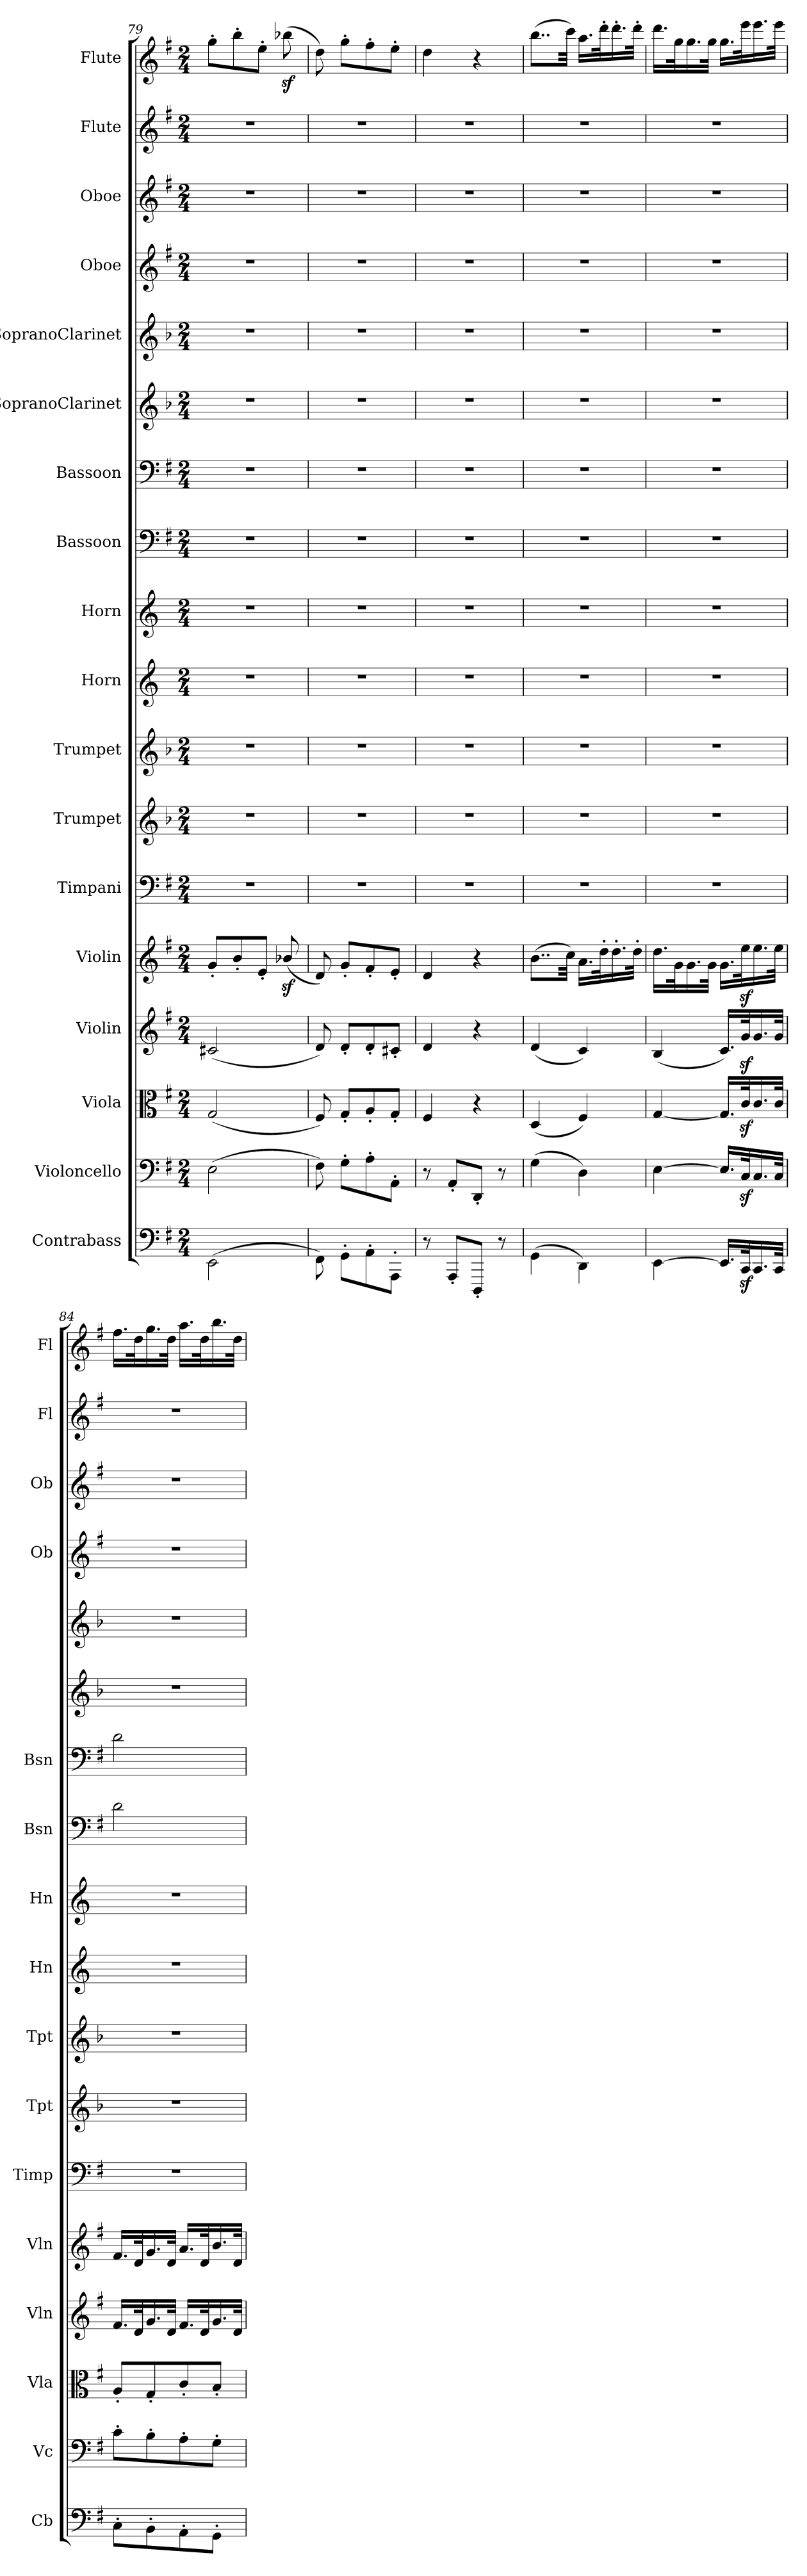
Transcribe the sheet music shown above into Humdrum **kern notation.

**kern	**kern	**kern	**kern	**kern	**kern	**kern	**kern	**kern	**kern	**kern	**kern	**kern	**kern	**kern	**kern	**kern	**kern
*part18	*part17	*part16	*part15	*part14	*part13	*part12	*part11	*part10	*part9	*part8	*part7	*part6	*part5	*part4	*part3	*part2	*part1
*staff18	*staff17	*staff16	*staff15	*staff14	*staff13	*staff12	*staff11	*staff10	*staff9	*staff8	*staff7	*staff6	*staff5	*staff4	*staff3	*staff2	*staff1
*I"Contrabass	*I"Violoncello	*I"Viola	*I"Violin	*I"Violin	*I"Timpani	*I"Trumpet	*I"Trumpet	*I"Horn	*I"Horn	*I"Bassoon	*I"Bassoon	*I"SopranoClarinet	*I"SopranoClarinet	*I"Oboe	*I"Oboe	*I"Flute	*I"Flute
*I'Cb	*I'Vc	*I'Vla	*I'Vln	*I'Vln	*I'Timp	*I'Tpt	*I'Tpt	*I'Hn	*I'Hn	*I'Bsn	*I'Bsn	*	*	*I'Ob	*I'Ob	*I'Fl	*I'Fl
*clefF4	*clefF4	*clefC3	*clefG2	*clefG2	*clefF4	*clefG2	*clefG2	*clefG2	*clefG2	*clefF4	*clefF4	*clefG2	*clefG2	*clefG2	*clefG2	*clefG2	*clefG2
*k[f#]	*k[f#]	*k[f#]	*k[f#]	*k[f#]	*k[f#]	*k[b-]	*k[b-]	*k[]	*k[]	*k[f#]	*k[f#]	*k[b-]	*k[b-]	*k[f#]	*k[f#]	*k[f#]	*k[f#]
*M2/4	*M2/4	*M2/4	*M2/4	*M2/4	*M2/4	*M2/4	*M2/4	*M2/4	*M2/4	*M2/4	*M2/4	*M2/4	*M2/4	*M2/4	*M2/4	*M2/4	*M2/4
=79	=79	=79	=79	=79	=79	=79	=79	=79	=79	=79	=79	=79	=79	=79	=79	=79	=79
(2EE\	(2E\	(2G/	(2c#X/	8g'/L	2r	2r	2r	2r	2r	2r	2r	2r	2r	2r	2r	2r	8gg'\L
.	.	.	.	8b'/	.	.	.	.	.	.	.	.	.	.	.	.	8bb'\
.	.	.	.	8e'/J	.	.	.	.	.	.	.	.	.	.	.	.	8ee'\J
.	.	.	.	(8b-Xz/	.	.	.	.	.	.	.	.	.	.	.	.	(8bb-Xz\
=80	=80	=80	=80	=80	=80	=80	=80	=80	=80	=80	=80	=80	=80	=80	=80	=80	=80
8FF#\)	8F#\)	8F#/)	8d/)	8d/)	2r	2r	2r	2r	2r	2r	2r	2r	2r	2r	2r	2r	8dd\)
8GG'\L	8G'\L	8G'/L	8d'/L	8g'/L	.	.	.	.	.	.	.	.	.	.	.	.	8gg'\L
8AA'\	8A'\	8A'/	8d'/	8f#'/	.	.	.	.	.	.	.	.	.	.	.	.	8ff#'\
8AAA'\J	8AA'\J	8G'/J	8c#X'/J	8e'/J	.	.	.	.	.	.	.	.	.	.	.	.	8ee'\J
=81	=81	=81	=81	=81	=81	=81	=81	=81	=81	=81	=81	=81	=81	=81	=81	=81	=81
8r	8r	4F#/	4d/	4d/	2r	2r	2r	2r	2r	2r	2r	2r	2r	2r	2r	2r	4dd\
8AAA'/L	8AA'/L	.	.	.	.	.	.	.	.	.	.	.	.	.	.	.	.
8DDD'/J	8DD'/J	4r	4r	4r	.	.	.	.	.	.	.	.	.	.	.	.	4r
8r	8r	.	.	.	.	.	.	.	.	.	.	.	.	.	.	.	.
=82	=82	=82	=82	=82	=82	=82	=82	=82	=82	=82	=82	=82	=82	=82	=82	=82	=82
(4GG\	(4G\	(4D/	(4d/	(8..b\L	2r	2r	2r	2r	2r	2r	2r	2r	2r	2r	2r	2r	(8..bb\L
.	.	.	.	32cc\Jkk)	.	.	.	.	.	.	.	.	.	.	.	.	32ccc\Jkk)
4DD\)	4D\)	4F#/)	4c/)	16.a\LL	.	.	.	.	.	.	.	.	.	.	.	.	16.aa\LL
.	.	.	.	32dd'\K	.	.	.	.	.	.	.	.	.	.	.	.	32ddd'\K
.	.	.	.	16.dd'\	.	.	.	.	.	.	.	.	.	.	.	.	16.ddd'\
.	.	.	.	32dd'\JJk	.	.	.	.	.	.	.	.	.	.	.	.	32ddd'\JJk
=83	=83	=83	=83	=83	=83	=83	=83	=83	=83	=83	=83	=83	=83	=83	=83	=83	=83
[4EE\	[4E\	[4G/	(4B/	16.dd\LL	2r	2r	2r	2r	2r	2r	2r	2r	2r	2r	2r	2r	16.ddd\LL
.	.	.	.	32g\K	.	.	.	.	.	.	.	.	.	.	.	.	32gg\K
.	.	.	.	16.g\	.	.	.	.	.	.	.	.	.	.	.	.	16.gg\
.	.	.	.	32g\JJk	.	.	.	.	.	.	.	.	.	.	.	.	32gg\JJk
16.EE/LL]	16.E/LL]	16.G/LL]	16.c/LL)	16.g\LL	.	.	.	.	.	.	.	.	.	.	.	.	16.gg\LL
32CCz/K	32Cz/K	32cz/K	32gz/K	32eez\K	.	.	.	.	.	.	.	.	.	.	.	.	32eee\K
16.CC/	16.C/	16.c/	16.g/	16.ee\	.	.	.	.	.	.	.	.	.	.	.	.	16.eee\
32CC/JJk	32C/JJk	32c/JJk	32g/JJk	32ee\JJk	.	.	.	.	.	.	.	.	.	.	.	.	32eee\JJk
=84	=84	=84	=84	=84	=84	=84	=84	=84	=84	=84	=84	=84	=84	=84	=84	=84	=84
8C'\L	8c'\L	8A'/L	16.f#/LL	16.f#/LL	2r	2r	2r	2r	2r	2d\	2d\	2r	2r	2r	2r	2r	16.ff#\LL
.	.	.	32d/K	32d/K	.	.	.	.	.	.	.	.	.	.	.	.	32dd\K
8BB'\	8B'\	8G'/	16.g/	16.g/	.	.	.	.	.	.	.	.	.	.	.	.	16.gg\
.	.	.	32d/JJk	32d/JJk	.	.	.	.	.	.	.	.	.	.	.	.	32dd\JJk
8AA'\	8A'\	8c'/	16.f#/LL	16.a/LL	.	.	.	.	.	.	.	.	.	.	.	.	16.aa\LL
.	.	.	32d/K	32d/K	.	.	.	.	.	.	.	.	.	.	.	.	32dd\K
8GG'\J	8G'\J	8B'/J	16.g/	16.b/	.	.	.	.	.	.	.	.	.	.	.	.	16.bb\
.	.	.	32d/JJk	32d/JJk	.	.	.	.	.	.	.	.	.	.	.	.	32dd\JJk
=	=	=	=	=	=	=	=	=	=	=	=	=	=	=	=	=	=
*-	*-	*-	*-	*-	*-	*-	*-	*-	*-	*-	*-	*-	*-	*-	*-	*-	*-
